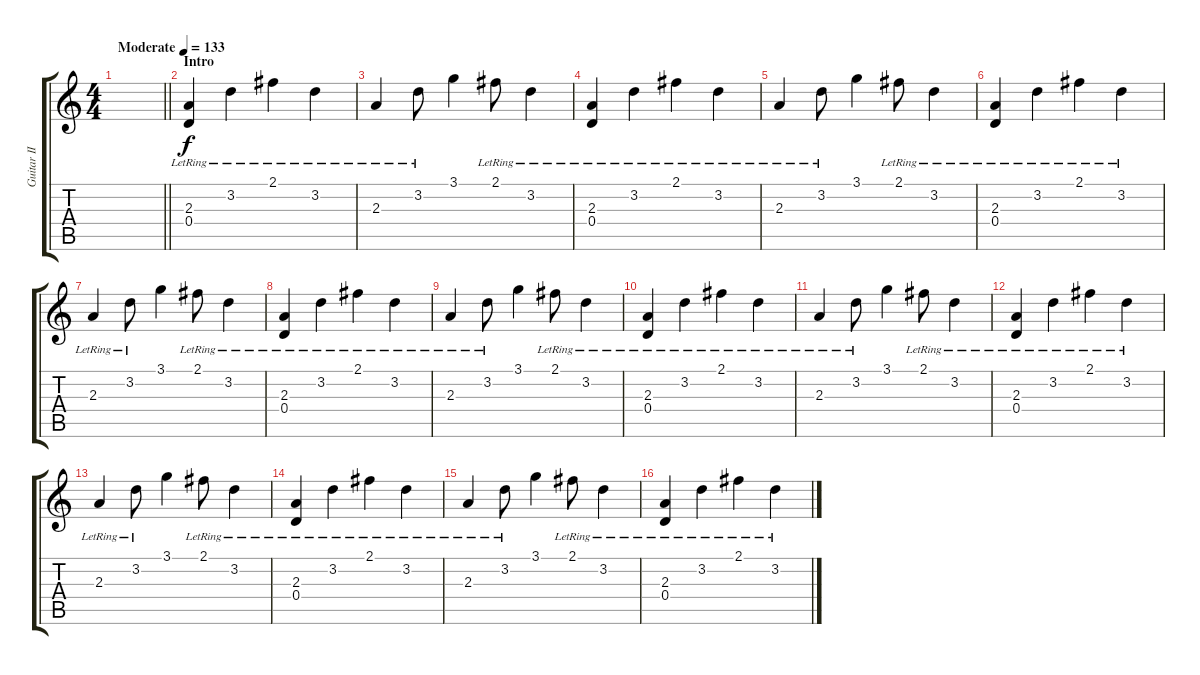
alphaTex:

\track ("Guitar II" "Guitar II") {instrument distortionguitar}
\staff {score tabs}
\tuning (E4 B3 G3 D3 A2 E2) {hide}
\ts (4 4)
\tempo (133 "Moderate")
\clef g2
\barLineRight lightlight
\ks c
|
\section ("" "Intro")
(2.3{lr} 0.4{lr}).4{volume 12 instrument electricguitarclean} 3.2{lr}.4 2.1{lr}.4 3.2{lr}.4 |
2.3{lr}.4 3.2{lr}.8 3.1.4 2.1{lr}.8 3.2{lr}.4 |
(2.3{lr} 0.4{lr}).4 3.2{lr}.4 2.1{lr}.4 3.2{lr}.4 |
2.3{lr}.4 3.2{lr}.8 3.1.4 2.1{lr}.8 3.2{lr}.4 |
(2.3{lr} 0.4{lr}).4 3.2{lr}.4 2.1{lr}.4 3.2{lr}.4 |
2.3{lr}.4 3.2{lr}.8 3.1.4 2.1{lr}.8 3.2{lr}.4 |
(2.3{lr} 0.4{lr}).4 3.2{lr}.4 2.1{lr}.4 3.2{lr}.4 |
2.3{lr}.4 3.2{lr}.8 3.1.4 2.1{lr}.8 3.2{lr}.4 |
(2.3{lr} 0.4{lr}).4 3.2{lr}.4 2.1{lr}.4 3.2{lr}.4 |
2.3{lr}.4 3.2{lr}.8 3.1.4 2.1{lr}.8 3.2{lr}.4 |
(2.3{lr} 0.4{lr}).4 3.2{lr}.4 2.1{lr}.4 3.2{lr}.4 |
2.3{lr}.4 3.2{lr}.8 3.1.4 2.1{lr}.8 3.2{lr}.4 |
(2.3{lr} 0.4{lr}).4 3.2{lr}.4 2.1{lr}.4 3.2{lr}.4 |
2.3{lr}.4 3.2{lr}.8 3.1.4 2.1{lr}.8 3.2{lr}.4 |
(2.3{lr} 0.4{lr}).4 3.2{lr}.4 2.1{lr}.4 3.2{lr}.4
